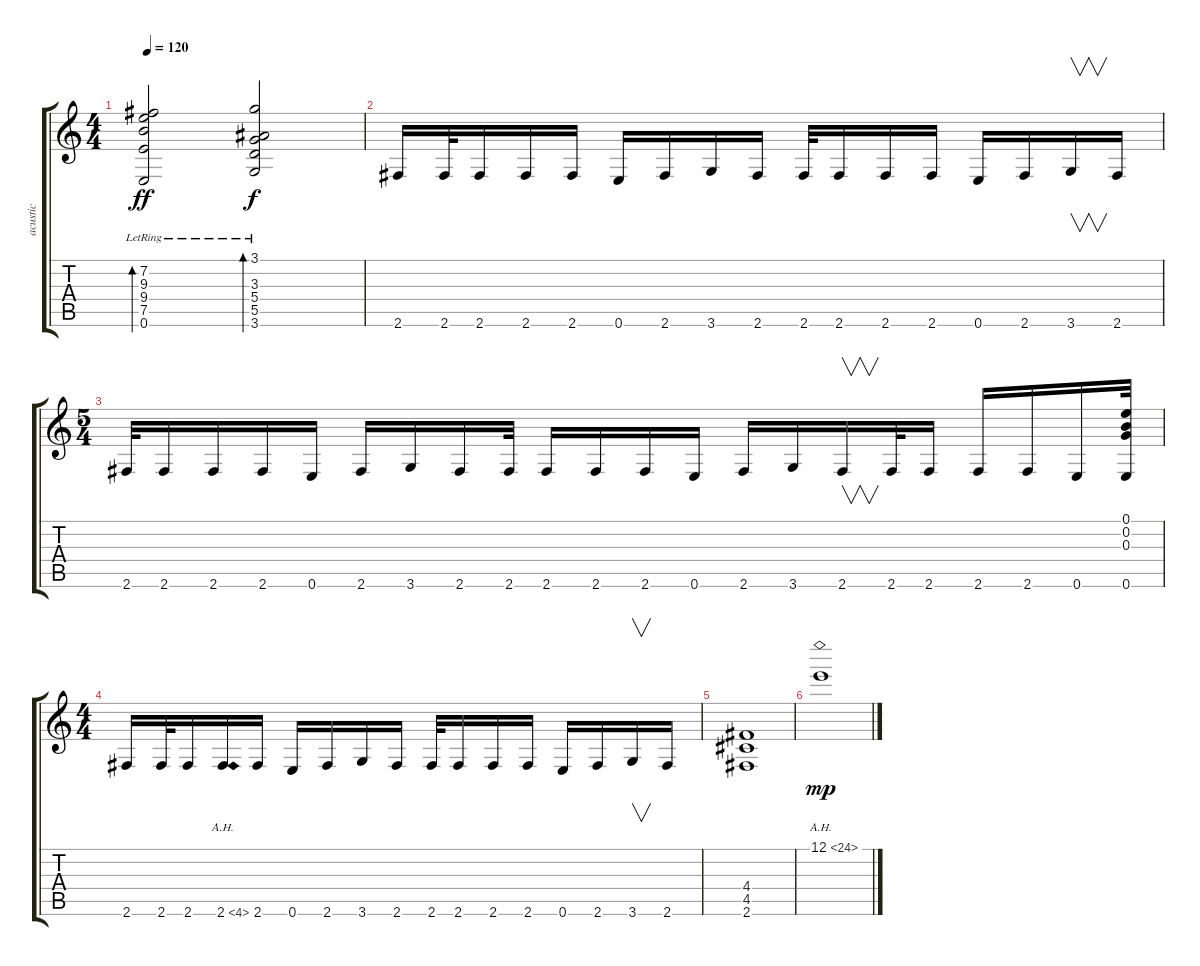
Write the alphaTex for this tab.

\track ("acustic" "acustic") {instrument acousticguitarnylon}
\staff {score tabs}
\tuning (E4 B3 G3 D3 A2 E2) {hide}
\ts (4 4)
\tempo 120
\clef g2
\ks c
(7.2{lr} 9.3{lr} 9.4{lr} 7.5{lr} 0.6{lr}).2{bd 120 dy ff} (3.1{lr} 3.3{lr} 5.4{lr} 5.5{lr} 3.6{lr}).2{bd 60 dy f} |
2.6.16 2.6.32 2.6.16 2.6.16 2.6.16 0.6.16 2.6.16 3.6.16 2.6.16 2.6.32 2.6.16 2.6.16 2.6.16 0.6.16 2.6.16 3.6.16{v} 2.6.16 |
\ts (5 4)
2.6.32 2.6.16 2.6.16 2.6.16 0.6.16 2.6.16 3.6.16 2.6.16 2.6.32 2.6.16 2.6.16 2.6.16 0.6.16 2.6.16 3.6.16 2.6.16{v} 2.6.32 2.6.16 2.6.16 2.6.16 0.6.16 (0.1 0.2 0.3 0.6).32 |
\ts (4 4)
2.6.16 2.6.32 2.6.16 2.6{ah 2}.16 2.6.16 0.6.16 2.6.16 3.6.16 2.6.16 2.6.32 2.6.16 2.6.16 2.6.16 0.6.16 2.6.16 3.6.16{v} 2.6.16 |
(4.4 4.5 2.6).1 |
12.1{ah 12}.1{dy mp}
